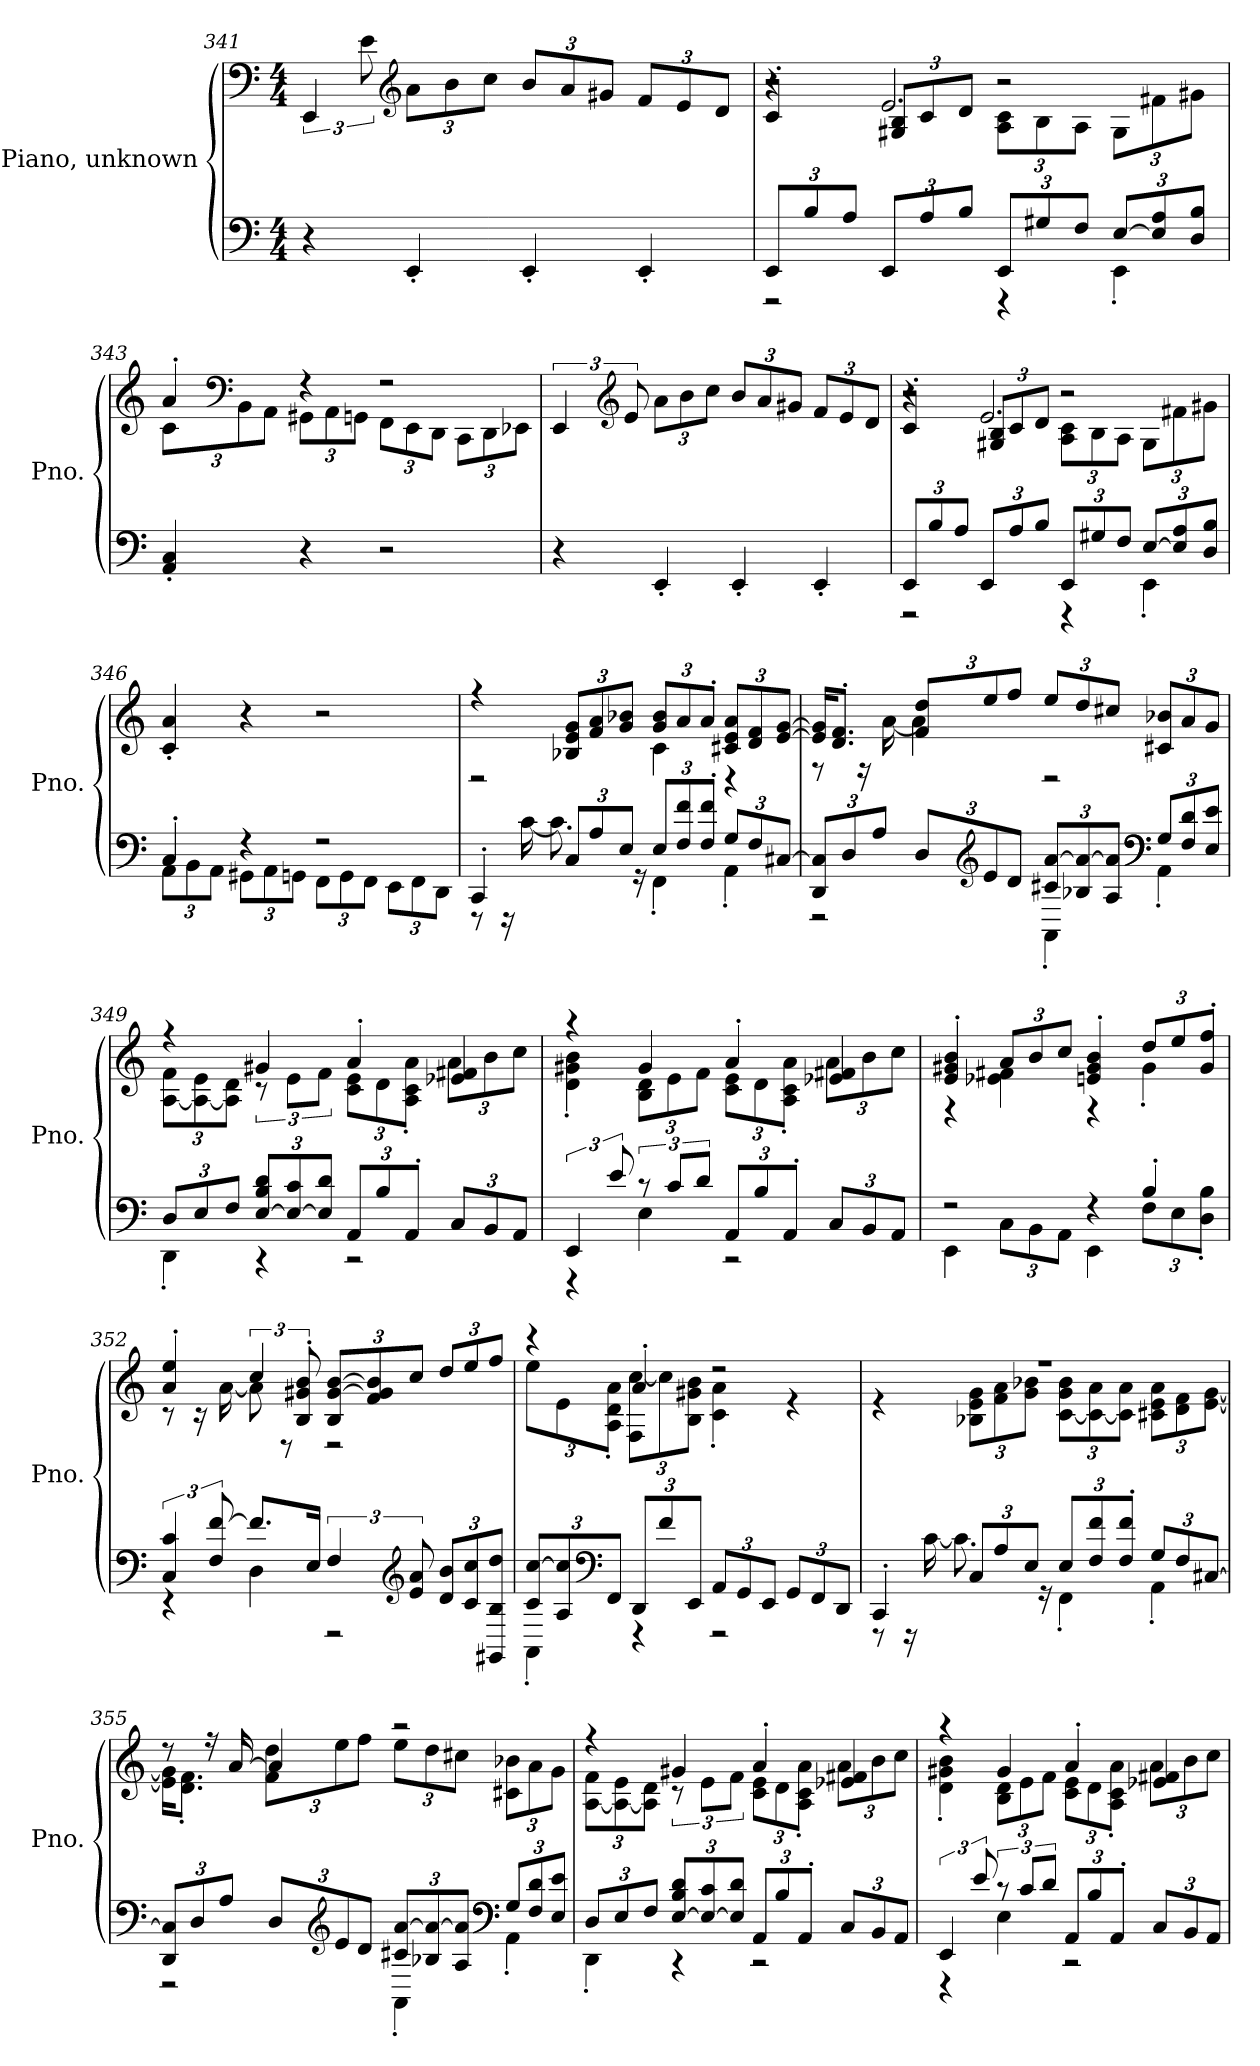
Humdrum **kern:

**kern	**kern
*part1	*part1
*staff2	*staff1
*I"Piano, unknown	*
*I'Pno.	*
!!LO:LB:g=z
*clefF4	*clefF4
*k[]	*k[]
*M4/4	*M4/4
=341	=341
4r	6EE/
.	12e\
*	*clefG2
*	*Xbrackettup
4EE'/	12a\L
.	12b\
.	12cc\J
4EE'/	12b/L
.	12a/
.	12g#X/J
4EE'/	12f/L
.	12e/
.	12d/J
=342	=342
*Xbrackettup	*
*^	*^
*	*	*	*^
12EE/L	2r	4r	2r	4c'/
12B/	.	.	.	.
12A/J	.	.	.	.
12EE/L	.	2.e/	.	12G#X/ 12B/L
12A/	.	.	.	12c/
12B/J	.	.	.	12d/J
12EE/L	4r	.	12A\ 12c\L	2r
12G#X/	.	.	12B\	.
12F/J	.	.	12A\J	.
[12E/L	4EE'\	.	12G#\L	.
12E/] 12A/	.	.	12f#X\	.
12D/ 12B/J	.	.	12g#X\J	.
*v	*v	*	*	*
*	*	*v	*v
!!LO:LB:g=z
=343	=343	=343
4AA/' 4C/'	4a'/	12c\L
*	*clefF4	*
.	.	12BB\
.	.	12AA\J
4r	4r	12GG#X\L
.	.	12AA\
.	.	12GGn\J
2r	2r	12FF\L
.	.	12EE\
.	.	12DD\J
.	.	12CC\L
.	.	12DD\
.	.	12EE-X\J
*	*v	*v
=344	=344
*	*brackettup
4r	6EE/
*	*clefG2
.	12e/
*	*Xbrackettup
4EE'/	12a\L
.	12b\
.	12cc\J
4EE'/	12b/L
.	12a/
.	12g#X/J
4EE'/	12f/L
.	12e/
.	12d/J
!!LO:LB:g=z
=345	=345
*^	*^
*	*	*	*^
12EE/L	2r	4r	2r	4c'/
12B/	.	.	.	.
12A/J	.	.	.	.
12EE/L	.	2.e/	.	12G#X/ 12B/L
12A/	.	.	.	12c/
12B/J	.	.	.	12d/J
12EE/L	4r	.	12A\ 12c\L	2r
12G#X/	.	.	12B\	.
12F/J	.	.	12A\J	.
[12E/L	4EE'\	.	12G#\L	.
12E/] 12A/	.	.	12f#X\	.
12D/ 12B/J	.	.	12g#X\J	.
*	*	*v	*v	*v
=346	=346	=346
4C'/	12AA\L	4c/' 4a/'
.	12BB\	.
.	12AA\J	.
4r	12GG#X\L	4r
.	12AA\	.
.	12GGn\J	.
2r	12FF\L	2r
.	12GG\	.
.	12FF\J	.
.	12EE\L	.
.	12FF\	.
.	12DD\J	.
!!LO:LB:g=z
=347	=347	=347
*	*	*^
4CC'/	8r	4r	2r
.	16r	.	.
.	[16c\	.	.
12C/L	8.c\]	12B-X/ 12e/ 12g/L	.
12A/	.	12f/ 12a/	.
12E/J	.	12g/ 12b-X/J	.
.	16r	.	.
12E/L	4FF'\	12g/ 12b-/L	4c\
12F/ 12f/	.	12a/	.
12F/' 12f/'J	.	12a'/J	.
12G/L	4AA'\	12c#X/ 12e/ 12a/L	4r
12F/	.	12d/ 12f/	.
[12C#X/J	.	[12e/ [12g/J	.
=348	=348	=348	=348
12DD/ 12C#/]L	2r	16e/] 16g/]KL	8r
.	.	8.d/' 8.f/'J	.
12D/	.	.	.
.	.	.	16r
12A/J	.	.	.
.	.	.	[16a\
12D/L	.	12f/ 12dd/L	4a\]
*clefG2	*	*	*
12e/	.	12ee/	.
12d/J	.	12ff/J	.
12c#X/ [12a/L	4AA'\	12ee/L	2r
12B-X/ 12a/_	.	12dd/	.
12A/ 12a/]J	.	12cc#X/J	.
*clefF4	*	*	*
12G/L	4AA'\	12c#X/ 12b-X/L	.
12F/ 12d/	.	12a/	.
12E/ 12e/J	.	12g/J	.
!!LO:PB:g=z	!!
=349	=349	=349	=349
12D/L	4DD'\	4r	[12A\ 12f\L
12E/	.	.	12A\_ 12e\
12F/J	.	.	12A\] 12d\J
*	*	*	*brackettup
[12E/ 12B/ 12d/L	4r	4g#X/	12r
12E/_ 12c/	.	.	12e\L
12E/] 12d/J	.	.	12f\J
*	*	*	*Xbrackettup
12AA/L	2r	4a'/	12c\ 12e\L
12B/	.	.	12d\
12AA'/J	.	.	12A\' 12c\' 12a\'J
12C/L	.	4e-X/ 4f#X/	12a\L
12BB/	.	.	12b\
12AA/J	.	.	12cc\J
=350	=350	=350	=350
*brackettup	*	*	*
6EE/	4r	4r	4d\' 4g#X\' 4b\'
12e/	.	.	.
12r	4E\	4g#/	12B\ 12d\L
12c/L	.	.	12e\
12d/J	.	.	12f\J
*Xbrackettup	*	*	*
12AA/L	2r	4a'/	12c\ 12e\L
12B/	.	.	12d\
12AA'/J	.	.	12A\' 12c\' 12a\'J
12C/L	.	4e-X/ 4f#X/	12a\L
12BB/	.	.	12b\
12AA/J	.	.	12cc\J
=351	=351	=351	=351
2r	4EE\	4e/' 4g#X/' 4b/'	4r
.	12C\L	12a/L	4e-X\ 4f#X\
.	12BB\	12b/	.
.	12AA\J	12cc/J	.
4r	4EE\	4en/' 4g#/' 4b/'	4r
4B'/	12F\L	12dd/L	4g#'\
.	12E\	12ee/	.
.	12D\' 12B\'J	12g#/' 12ff/'J	.
!!LO:LB:g=z	!!
=352	=352	=352	=352
*brackettup	*	*	*
6C/ 6c/	4r	4a/' 4ee/'	8r
.	.	.	16r
12F/ [12f/	.	.	.
.	.	.	[16a\
*	*	*brackettup	*
8.f/L]	4D\	6cc/	8a\]
.	.	.	8r
.	.	12B/' 12g#X/' 12b/'	.
16E/Jk	.	.	.
*	*	*Xbrackettup	*
6F/	2r	12B/ [12g#/ [12b/L	2r
.	.	12f/ 12g#/] 12b/]	.
*clefG2	*	*	*
12e/ 12a/	.	12cc/J	.
*Xbrackettup	*	*	*
12d/ 12b/L	.	12dd/L	.
12c/ 12cc/	.	12ee/	.
12GG#X/ 12B/ 12dd/J	.	12ff/J	.
=353	=353	=353	=353
12c/ [12cc/L	4AA'\	4r	12ee\L
12A/ 12cc/]	.	.	12e\
*clefF4	*	*	*
12FF/J	.	.	12A\' 12d\' 12a\'J
12DD/L	4r	4a'/	12F\ [12cc\L
12f/	.	.	12cc\]
12EE/J	.	.	12B\ 12g#X\ 12b\J
12AA/L	2r	2r	4c\' 4a\'
12GG/	.	.	.
12EE/J	.	.	.
12GG/L	.	.	4r
12FF/	.	.	.
12DD/J	.	.	.
!!LO:LB:g=z	!!
=354	=354	=354	=354
4CC'/	8r	1r	4r
.	16r	.	.
.	[16c\	.	.
12C/L	8.c\]	.	12B-X\ 12e\ 12g\L
12A/	.	.	12f\ 12a\
12E/J	.	.	12g\ 12b-X\J
.	16r	.	.
12E/L	4FF'\	.	[12c\ 12g\ 12b-\L
12F/ 12f/	.	.	12c\_ 12a\
12F/' 12f/'J	.	.	12c\] 12a\J
12G/L	4AA'\	.	12c#X\ 12e\ 12a\L
12F/	.	.	12d\ 12f\
[12C#X/J	.	.	[12e\ [12g\J
=355	=355	=355	=355
12DD/ 12C#/]L	2r	8r	16e\] 16g\]KL
.	.	.	8.d\' 8.f\'J
12D/	.	.	.
.	.	16r	.
12A/J	.	.	.
.	.	[16a/	.
12D/L	.	4a/]	12f\ 12dd\L
*clefG2	*	*	*
12e/	.	.	12ee\
12d/J	.	.	12ff\J
12c#X/ [12a/L	4AA'\	2r	12ee\L
12B-X/ 12a/_	.	.	12dd\
12A/ 12a/]J	.	.	12cc#X\J
*clefF4	*	*	*
12G/L	4AA'\	.	12c#X\ 12b-X\L
12F/ 12d/	.	.	12a\
12E/ 12e/J	.	.	12g\J
!!LO:LB:g=z	!!
=356	=356	=356	=356
12D/L	4DD'\	4r	[12A\ 12f\L
12E/	.	.	12A\_ 12e\
12F/J	.	.	12A\] 12d\J
*	*	*	*brackettup
[12E/ 12B/ 12d/L	4r	4g#X/	12r
12E/_ 12c/	.	.	12e\L
12E/] 12d/J	.	.	12f\J
*	*	*	*Xbrackettup
12AA/L	2r	4a'/	12c\ 12e\L
12B/	.	.	12d\
12AA'/J	.	.	12A\' 12c\' 12a\'J
12C/L	.	4e-X/ 4f#X/	12a\L
12BB/	.	.	12b\
12AA/J	.	.	12cc\J
=357	=357	=357	=357
*brackettup	*	*	*
6EE/	4r	4r	4d\' 4g#X\' 4b\'
12e/	.	.	.
12r	4E\	4g#/	12B\ 12d\L
12c/L	.	.	12e\
12d/J	.	.	12f\J
*Xbrackettup	*	*	*
12AA/L	2r	4a'/	12c\ 12e\L
12B/	.	.	12d\
12AA'/J	.	.	12A\' 12c\' 12a\'J
12C/L	.	4e-X/ 4f#X/	12a\L
12BB/	.	.	12b\
12AA/J	.	.	12cc\J
*v	*v	*	*
*	*v	*v
=	=
*-	*-
